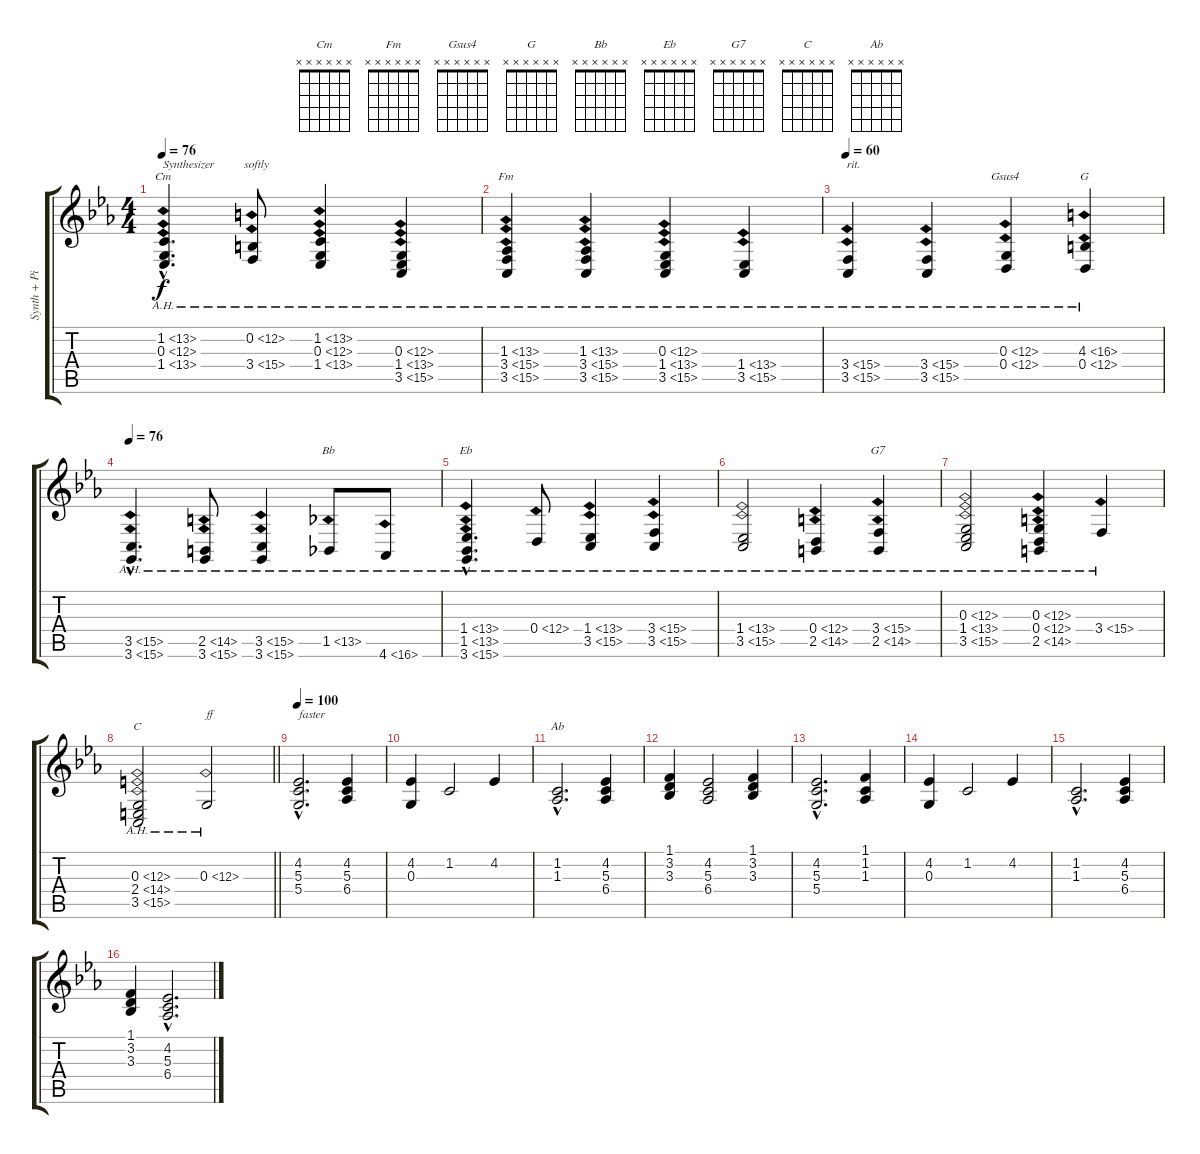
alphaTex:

\track ("Synth + Piano RH - Elton John" "Synth + Pi") {instrument acousticgrandpiano}
\staff {score tabs}
\tuning (E4 B3 G3 D3 A2 E2) {hide}
\chord ("Cm" x x x x x x)
\chord ("Fm" x x x x x x)
\chord ("Gsus4" x x x x x x)
\chord ("G" x x x x x x)
\chord ("Bb" x x x x x x)
\chord ("Eb" x x x x x x)
\chord ("G7" x x x x x x)
\chord ("C" x x x x x x)
\chord ("Ab" x x x x x x)
\ts (4 4)
\tempo 76
\clef g2
\ks cminor
(1.2{ah 12 hac} 0.3{ah 12 hac} 1.4{ah 12}).4{d ch "Cm" txt "Synthesizer          softly" dy f volume 5 instrument lead2sawtooth} (0.2{ah 12} 3.4{ah 12}).8 (1.2{ah 12} 0.3{ah 12} 1.4{ah 12}).4 (0.3{ah 12} 1.4{ah 12} 3.5{ah 12}).4 |
(1.3{ah 12} 3.4{ah 12} 3.5{ah 12}).4{ch "Fm"} (1.3{ah 12} 3.4{ah 12} 3.5{ah 12}).4 (0.3{ah 12} 1.4{ah 12} 3.5{ah 12}).4 (1.4{ah 12} 3.5{ah 12}).4 |
\tempo 60
(3.4{ah 12} 3.5{ah 12}).4{txt "rit."} (3.4{ah 12} 3.5{ah 12}).4 (0.3{ah 12} 0.4{ah 12}).4{ch "Gsus4"} (4.3{ah 12} 0.4{ah 12}).4{ch "G"} |
\tempo 76
(3.5{ah 12 hac} 3.6{ah 12 hac}).4{d} (2.5{ah 12} 3.6{ah 12}).8 (3.5{ah 12} 3.6{ah 12}).4 1.5{ah 12}.8{ch "Bb"} 4.6{ah 12}.8 |
(1.4{ah 12 hac} 1.5{ah 12 hac} 3.6{ah 12 hac}).4{d ch "Eb"} 0.4{ah 12}.8 (1.4{ah 12} 3.5{ah 12}).4 (3.4{ah 12} 3.5{ah 12}).4 |
(1.4{ah 12} 3.5{ah 12}).2 (0.4{ah 12} 2.5{ah 12}).4 (3.4{ah 12} 2.5{ah 12}).4{ch "G7"} |
(0.3{ah 12} 1.4{ah 12} 3.5{ah 12}).2 (0.3{ah 12} 0.4{ah 12} 2.5{ah 12}).4 3.4{ah 12}.4 |
\barLineRight lightlight
(0.3{ah 12} 2.4{ah 12} 3.5{ah 12}).2{ch "C"} 0.3{ah 12}.2{txt "ff" volume 10} |
\tempo 100
(4.2{hac} 5.3{hac} 5.4{hac}).2{d txt "faster"} (4.2 5.3 6.4).4 |
(4.2 0.3).4 1.2.2 4.2.4 |
(1.2{hac} 1.3{hac}).2{d ch "Ab"} (4.2 5.3 6.4).4 |
(1.1 3.2 3.3).4 (4.2 5.3 6.4).2 (1.1 3.2 3.3).4 |
(4.2{hac} 5.3{hac} 5.4{hac}).2{d} (1.1 1.2 1.3).4 |
(4.2 0.3).4 1.2.2 4.2.4 |
(1.2{hac} 1.3{hac}).2{d} (4.2 5.3 6.4).4 |
(1.1 3.2 3.3).4 (4.2{hac} 5.3{hac} 6.4{hac}).2{d}
